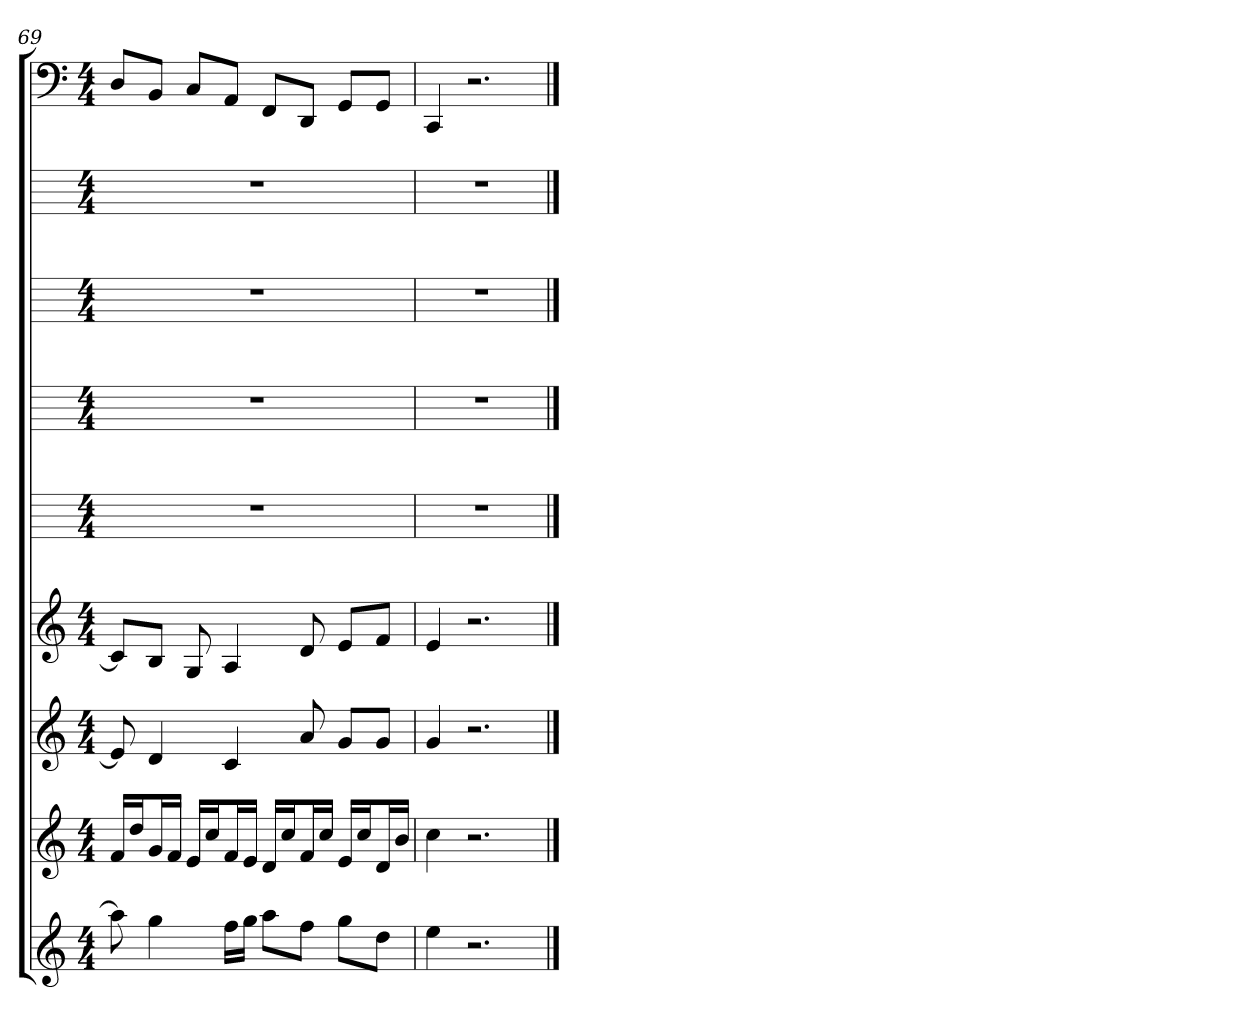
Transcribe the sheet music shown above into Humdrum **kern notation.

**kern	**kern	**kern	**kern	**kern	**kern	**kern	**kern	**kern
*part9	*part8	*part7	*part6	*part5	*part4	*part3	*part2	*part1
*staff9	*staff8	*staff7	*staff6	*staff5	*staff4	*staff3	*staff2	*staff1
*k[]	*k[]	*k[]	*k[]	*k[]	*k[]	*k[]	*k[]	*k[]
*C:	*C:	*C:	*C:	*C:	*C:	*C:	*C:	*C:
*M4/4	*M4/4	*M4/4	*M4/4	*M4/4	*M4/4	*M4/4	*M4/4	*M4/4
=69	=69	=69	=69	=69	=69	=69	=69	=69
8aa]	16fLL	8e]	8cL]	1r	1r	1r	1r	8DL
.	16ddJ	.	.	.	.	.	.	.
4gg	16gL	4d	8BJ	.	.	.	.	8BBJ
.	16fJJ	.	.	.	.	.	.	.
.	16eLL	.	8G	.	.	.	.	8CL
.	16ccJ	.	.	.	.	.	.	.
16ffLL	16fL	4c	4A	.	.	.	.	8AAJ
16ggJJ	16eJJ	.	.	.	.	.	.	.
8aaL	16dLL	.	.	.	.	.	.	8FFL
.	16ccJ	.	.	.	.	.	.	.
8ffJ	16fL	8a	8d	.	.	.	.	8DDJ
.	16ccJJ	.	.	.	.	.	.	.
8ggL	16eLL	8gL	8eL	.	.	.	.	8GGL
.	16ccJ	.	.	.	.	.	.	.
8ddJ	16dL	8gJ	8fJ	.	.	.	.	8GGJ
.	16bJJ	.	.	.	.	.	.	.
=70	=70	=70	=70	=70	=70	=70	=70	=70
4ee	4cc	4g	4e	1r	1r	1r	1r	4CC
2.r	2.r	2.r	2.r	.	.	.	.	2.r
==	==	==	==	==	==	==	==	==
*-	*-	*-	*-	*-	*-	*-	*-	*-
